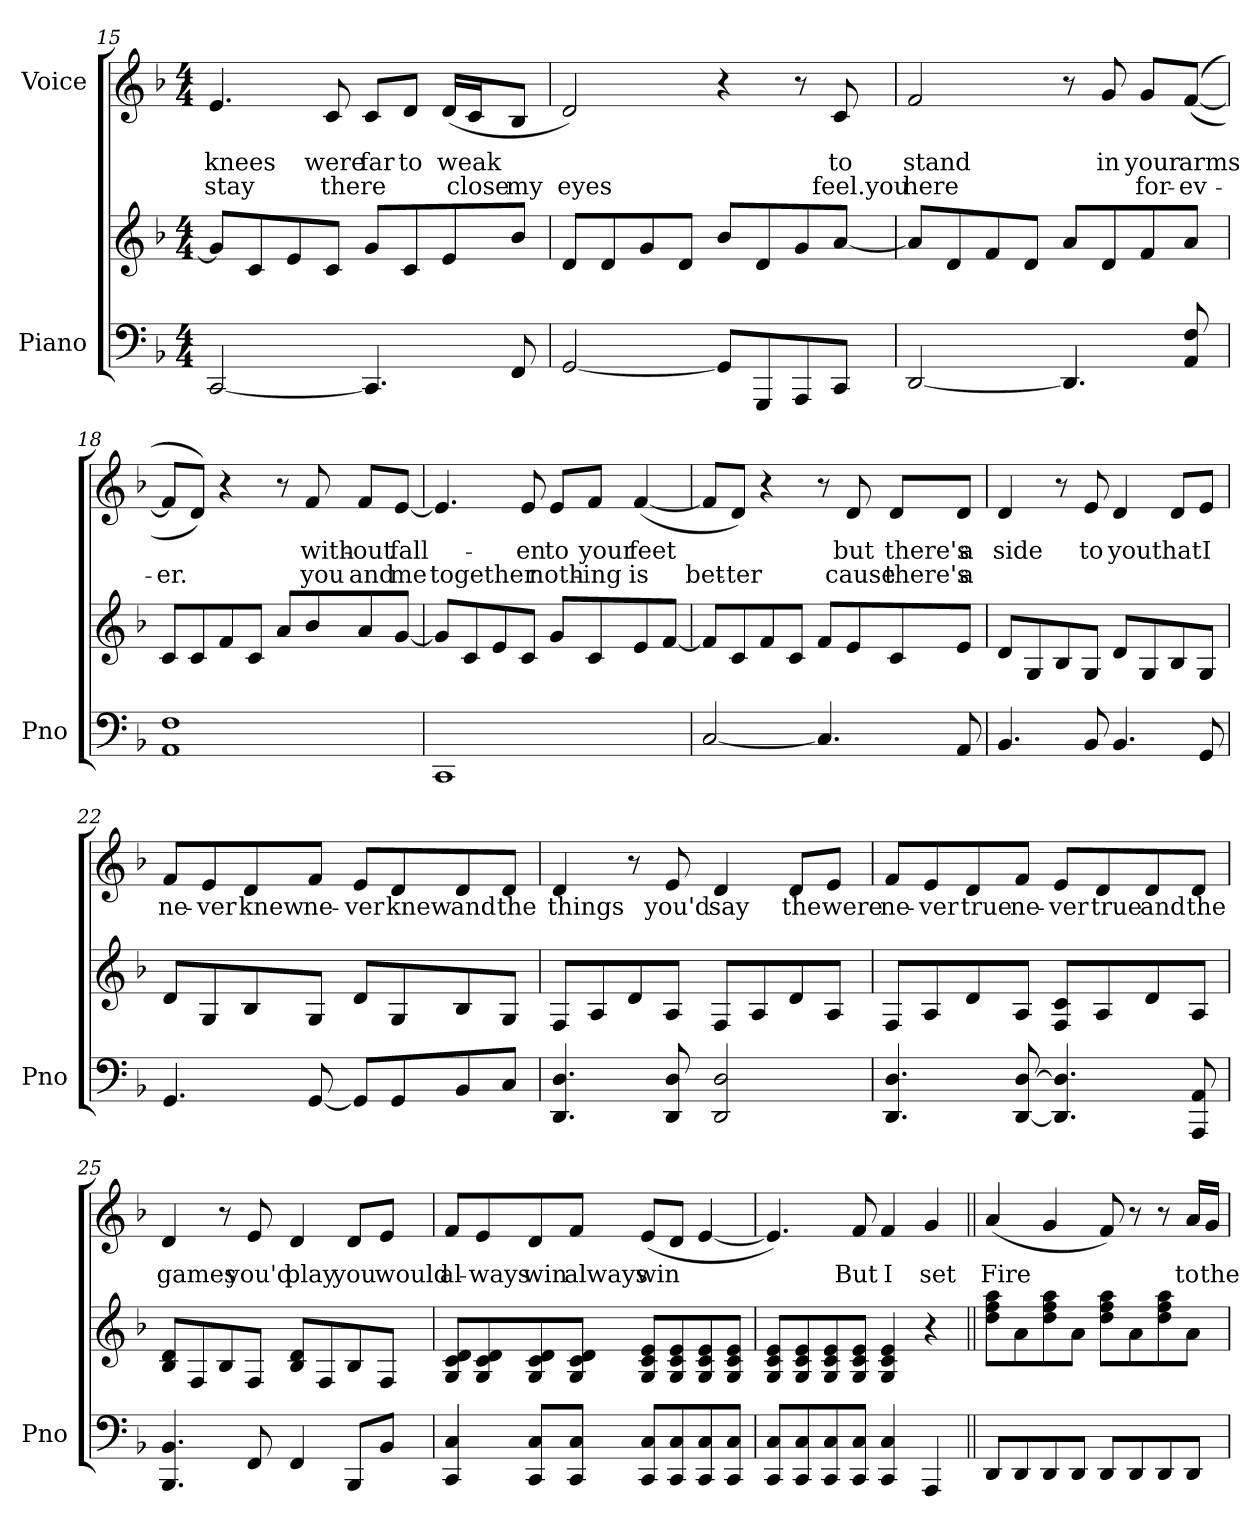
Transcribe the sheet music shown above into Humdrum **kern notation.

**kern	**kern	**kern	**text	**text
*part2	*part2	*part1	*part1	*part1
*staff3	*staff2	*staff1	*staff1	*staff1
*I"Piano	*	*I"Voice	*	*
*I'Pno	*	*	*	*
!!LO:LB:g=z
*clefF4	*clefG2	*clefG2	*	*
*k[b-]	*k[b-]	*k[b-]	*	*
*M4/4	*M4/4	*M4/4	*	*
=15	=15	=15	=15	=15
!	!	!	!LO:LY:b	!LO:LY:b
[2CC/	8g/L]	4.e/	knees	stay
.	8c/	.	.	.
.	8e/	.	.	.
!	!	!	!LO:LY:b	!LO:LY:b
.	8c/J	8c/	were	there
!	!	!	!LO:LY:b	!
4.CC/]	8g/L	8c/L	far	.
!	!	!	!LO:LY:b	!
.	8c/	8d/J	to	.
!	!	!	!LO:LY:b	!
.	8e/	(16d/LL	weak	.
!	!	!	!	!LO:LY:b
.	.	16c/J	.	close
!	!	!	!	!LO:LY:b
8FF/	8b-/J	8B-/J	.	my
=16	=16	=16	=16	=16
!	!	!	!	!LO:LY:b
*	*	*^	*	*
[2GG/	8d/L	2d/)	2..ryy	.	eyes
.	8d/	.	.	.	.
.	8g/	.	.	.	.
.	8d/J	.	.	.	.
8GG/L]	8b-/L	4r	.	.	.
8GGG/	8d/	.	.	.	.
8AAA/	8g/	8r	.	.	.
!	!	!	!	!LO:LY:b	!LO:LY:b
8CC/J	[8a/J	8c/	16c\LLyy	to	feel.you
.	.	.	16c\JJyy	.	.
=17	=17	=17	=17	=17	=17
!	!	!	!	!LO:LY:b	!LO:LY:b
*	*	*v	*v	*	*
[2DD/	8a/L]	2f/	stand	here
.	8d/	.	.	.
.	8f/	.	.	.
.	8d/J	.	.	.
4.DD/]	8a/L	8r	.	.
!	!	!	!LO:LY:b	!
.	8d/	8g/	in	.
!	!	!	!LO:LY:b	!LO:LY:b
.	8f/	8g/L	your	for-
!	!	!	!LO:LY:b	!LO:LY:b
8AA/ 8F/	8a/J	(([8f/J	arms	-ev-
!!LO:LB:g=z
=18	=18	=18	=18	=18
!	!	!	!	!LO:LY:b
1AA 1F	8c/L	8f/L]	.	-er.
.	8c/	8d/J))	.	.
.	8f/	4r	.	.
.	8c/J	.	.	.
.	8a/L	8r	.	.
!	!	!	!LO:LY:b	!LO:LY:b
.	8b-/	8f/	with-	you
!	!	!	!LO:LY:b	!LO:LY:b
.	8a/	8f/L	-out	and
!	!	!	!LO:LY:b	!LO:LY:b
.	[8g/J	[8e/J	fall-	me
=19	=19	=19	=19	=19
!	!	!	!	!LO:LY:b
1CC	8g/L]	4.e/]	.	together
.	8c/	.	.	.
.	8e/	.	.	.
!	!	!	!LO:LY:b	!
.	8c/J	8e/	-en	.
!	!	!	!LO:LY:b	!LO:LY:b
.	8g/L	8e/L	to	noth-
!	!	!	!LO:LY:b	!LO:LY:b
.	8c/	8f/J	your	-ing
!	!	!	!LO:LY:b	!LO:LY:b
.	8e/	([4f/	feet	is
.	[8f/J	.	.	.
=20	=20	=20	=20	=20
!	!	!	!	!LO:LY:b
[2C/	8f/L]	8f/L]	.	bet-
!	!	!	!	!LO:LY:b
.	8c/	8d/J)	.	-ter
.	8f/	4r	.	.
.	8c/J	.	.	.
4.C/]	8f/L	8r	.	.
!	!	!	!LO:LY:b	!LO:LY:b
.	8e/	8d/	but	cause
!	!	!	!LO:LY:b	!LO:LY:b
.	8c/	8d/L	there's	there's
!	!	!	!LO:LY:b	!LO:LY:b
8AA/	8e/J	8d/J	a	a
!!LO:PB:g=z
=21	=21	=21	=21	=21
!	!	!	!LO:LY:b	!
4.BB-/	8d/L	4d/	side	.
.	8G/	.	.	.
.	8B-/	8r	.	.
!	!	!	!LO:LY:b	!
8BB-/	8G/J	8e/	to	.
!	!	!	!LO:LY:b	!
4.BB-/	8d/L	4d/	you	.
.	8G/	.	.	.
!	!	!	!LO:LY:b	!
.	8B-/	8d/L	that	.
!	!	!	!LO:LY:b	!
8GG/	8G/J	8e/J	I	.
=22	=22	=22	=22	=22
!	!	!	!LO:LY:b	!
4.GG/	8d/L	8f/L	ne-	.
!	!	!	!LO:LY:b	!
.	8G/	8e/	-ver	.
!	!	!	!LO:LY:b	!
.	8B-/	8d/	knew	.
!	!	!	!LO:LY:b	!
[8GG/	8G/J	8f/J	ne-	.
!	!	!	!LO:LY:b	!
8GG/L]	8d/L	8e/L	-ver	.
!	!	!	!LO:LY:b	!
8GG/	8G/	8d/	knew	.
!	!	!	!LO:LY:b	!
8BB-/	8B-/	8d/	and	.
!	!	!	!LO:LY:b	!
8C/J	8G/J	8d/J	the	.
=23	=23	=23	=23	=23
!	!	!	!LO:LY:b	!
4.DD/ 4.D/	8F/L	4d/	things	.
.	8A/	.	.	.
.	8d/	8r	.	.
!	!	!	!LO:LY:b	!
8DD/ 8D/	8A/J	8e/	you'd	.
!	!	!	!LO:LY:b	!
2DD/ 2D/	8F/L	4d/	say	.
.	8A/	.	.	.
!	!	!	!LO:LY:b	!
.	8d/	8d/L	the	.
!	!	!	!LO:LY:b	!
.	8A/J	8e/J	were	.
!!LO:LB:g=z
=24	=24	=24	=24	=24
!	!	!	!LO:LY:b	!
4.DD/ 4.D/	8F/L	8f/L	ne-	.
!	!	!	!LO:LY:b	!
.	8A/	8e/	-ver	.
!	!	!	!LO:LY:b	!
.	8d/	8d/	true	.
!	!	!	!LO:LY:b	!
[8DD/ [8D/	8A/J	8f/J	ne-	.
!	!	!	!LO:LY:b	!
4.DD/] 4.D/]	8F/ 8c/L	8e/L	-ver	.
!	!	!	!LO:LY:b	!
.	8A/	8d/	true	.
!	!	!	!LO:LY:b	!
.	8d/	8d/	and	.
!	!	!	!LO:LY:b	!
8AAA/ 8AA/	8A/J	8d/J	the	.
=25	=25	=25	=25	=25
!	!	!	!LO:LY:b	!
4.BBB-/ 4.BB-/	8B-/ 8d/L	4d/	games	.
.	8F/	.	.	.
.	8B-/	8r	.	.
!	!	!	!LO:LY:b	!
8FF/	8F/J	8e/	you'd	.
!	!	!	!LO:LY:b	!
4FF/	8B-/ 8d/L	4d/	play	.
.	8F/	.	.	.
!	!	!	!LO:LY:b	!
8BBB-/L	8B-/	8d/L	you	.
!	!	!	!LO:LY:b	!
8BB-/J	8F/J	8e/J	would	.
!!LO:LB:g=z
=26	=26	=26	=26	=26
!	!	!	!LO:LY:b	!
4CC/ 4C/	8G/ 8c/ 8d/L	8f/L	al-	.
!	!	!	!LO:LY:b	!
.	8G/ 8c/ 8d/	8e/	-ways	.
!	!	!	!LO:LY:b	!
8CC/ 8C/L	8G/ 8c/ 8d/	8d/	win	.
!	!	!	!LO:LY:b	!
8CC/ 8C/J	8G/ 8c/ 8d/J	8f/J	always	.
!	!	!	!LO:LY:b	!
8CC/ 8C/L	8G/ 8c/ 8e/L	(8e/L	win	.
8CC/ 8C/	8G/ 8c/ 8e/	8d/J	.	.
8CC/ 8C/	8G/ 8c/ 8e/	[4e/	.	.
8CC/ 8C/J	8G/ 8c/ 8e/J	.	.	.
=27	=27	=27	=27	=27
8CC/ 8C/L	8G/ 8c/ 8e/L	4.e/])	.	.
8CC/ 8C/	8G/ 8c/ 8e/	.	.	.
8CC/ 8C/	8G/ 8c/ 8e/	.	.	.
!	!	!	!LO:LY:b	!
8CC/ 8C/J	8G/ 8c/ 8e/J	8f/	But	.
!	!	!	!LO:LY:b	!
4CC/ 4C/	4G/ 4c/ 4e/	4f/	I	.
!	!	!	!LO:LY:b	!
4AAA/	4r	4g/	set	.
=28||	=28||	=28||	=28||	=28||
!	!	!	!LO:LY:b	!
8DD/L	8dd\ 8ff\ 8aa\L	(4a/	Fire	.
8DD/	8a\	.	.	.
8DD/	8dd\ 8ff\ 8aa\	4g/	.	.
8DD/J	8a\J	.	.	.
8DD/L	8dd\ 8ff\ 8aa\L	8f/)	.	.
8DD/	8a\	8r	.	.
8DD/	8dd\ 8ff\ 8aa\	8r	.	.
!	!	!	!LO:LY:b	!
8DD/J	8a\J	16a/LL	to	.
!	!	!	!LO:LY:b	!
.	.	16g/JJ	the	.
=	=	=	=	=
*-	*-	*-	*-	*-
